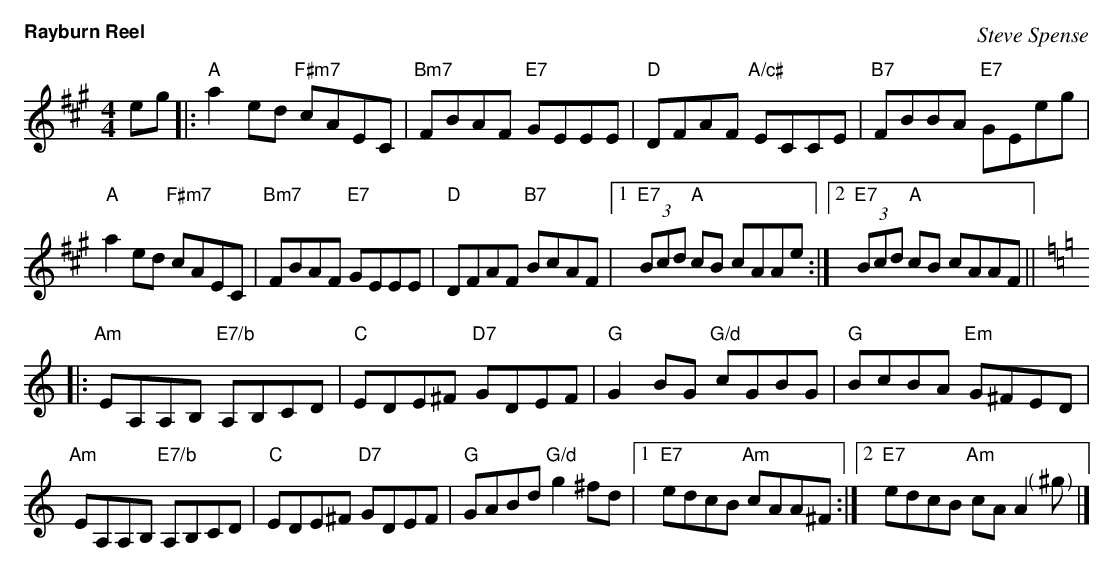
X:1
T:Rayburn Reel
C:Steve Spense
M:4/4
L:1/8
K:A
eg |: "A"a2ed "F#m7"cAEC | "Bm7"FBAF "E7"GEEE | "D"DFAF "A/c#"ECCE | "B7"FBBA "E7"GEeg |
"A"a2ed "F#m7"cAEC | "Bm7"FBAF "E7"GEEE | "D"DFAF "B7"BcAF |1 [I:pos stem up]"E7"(3Bcd "A"cB cAAe :|2 "E7"(3Bcd "A"cB cAAF ||
K:Am
|:[I:pos stem auto]"Am"EA,A,B, "E7/b"A,B,CD | "C"EDE^F "D7"GDEF | "G"G2BG "G/d"cGBG | "G"BcBA "Em"G^FED |
"Am"EA,A,B, "E7/b"A,B,CD | "C"EDE^F "D7"GDEF | "G"GABd "G/d"g2^fd |1 "E7"edcB "Am"cAA^F :|2 "E7"edcB "Am"cAA2 "<("">)"^g |]
